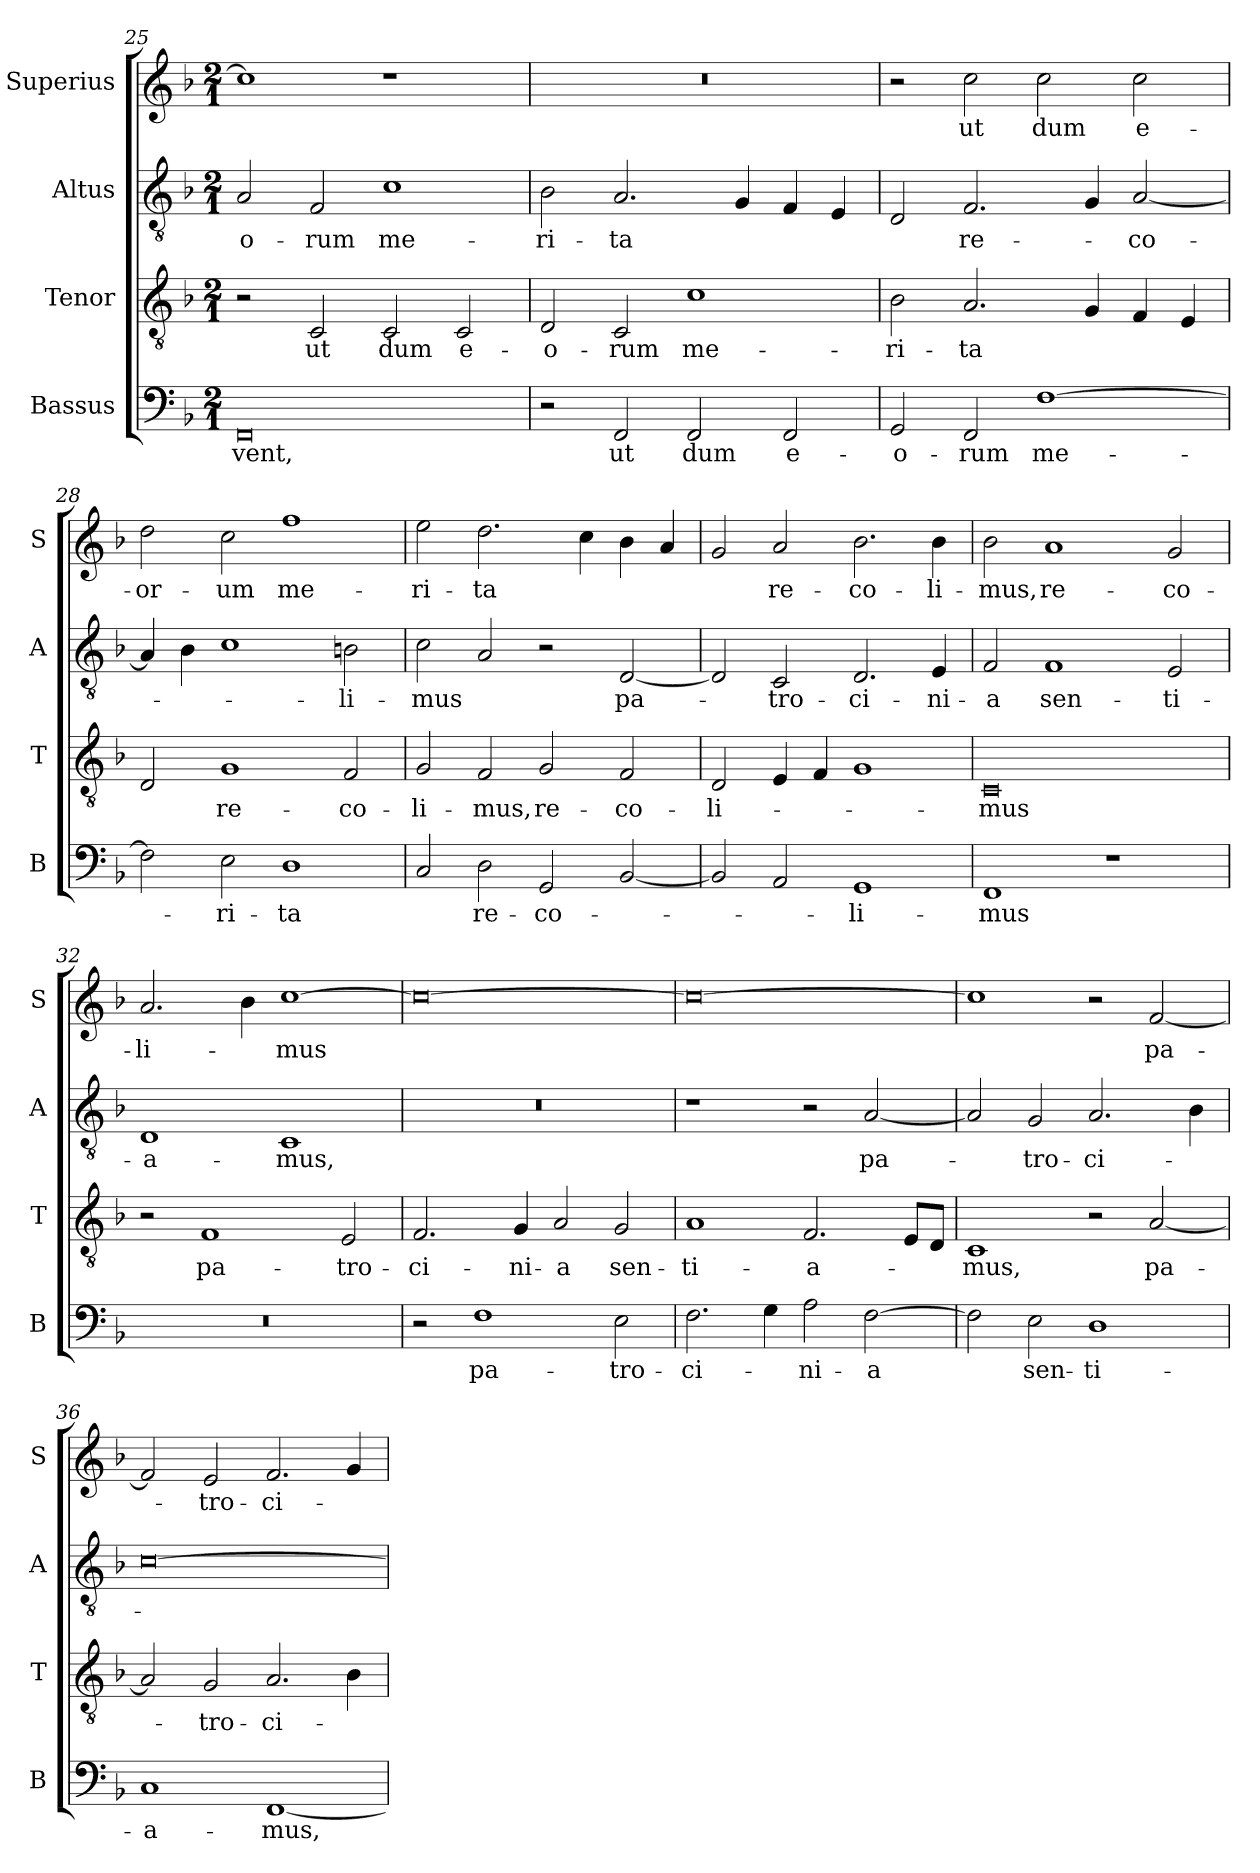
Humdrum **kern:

**kern	**text	**kern	**text	**kern	**text	**kern	**text
*part4	*part4	*part3	*part3	*part2	*part2	*part1	*part1
*staff4	*staff4	*staff3	*staff3	*staff2	*staff2	*staff1	*staff1
*I"Bassus	*	*I"Tenor	*	*I"Altus	*	*I"Superius	*
*I'B	*	*I'T	*	*I'A	*	*I'S	*
*clefF4	*	*clefGv2	*	*clefGv2	*	*clefG2	*
*k[b-]	*	*k[b-]	*	*k[b-]	*	*k[b-]	*
*F:	*	*F:	*	*F:	*	*F:	*
*M2/1	*	*M2/1	*	*M2/1	*	*M2/1	*
=25	=25	=25	=25	=25	=25	=25	=25
0FF	-vent,	2r	.	2A	-o-	1cc]	.
.	.	2C	ut	2F	-rum	.	.
.	.	2C	dum	1c	me-	1r	.
.	.	2C	e-	.	.	.	.
=26	=26	=26	=26	=26	=26	=26	=26
2r	.	2D	-o-	2B-	-ri-	0r	.
2FF	ut	2C	-rum	2.A	-ta	.	.
2FF	dum	1c	me-	.	.	.	.
.	.	.	.	4G	.	.	.
2FF	e-	.	.	4F	.	.	.
.	.	.	.	4E	.	.	.
=27	=27	=27	=27	=27	=27	=27	=27
2GG	-o-	2B-	-ri-	2D	.	2r	.
2FF	-rum	2.A	-ta	2.F	re-	2cc	ut
[1F	me-	.	.	.	.	2cc	dum
.	.	4G	.	4G	.	.	.
.	.	4F	.	[2A	-co-	2cc	e-
.	.	4E	.	.	.	.	.
=28	=28	=28	=28	=28	=28	=28	=28
2F]	.	2D	.	4A]	.	2dd	-or-
.	.	.	.	4B-	.	.	.
2E	-ri-	1G	re-	1c	.	2cc	-um
1D	-ta	.	.	.	.	1ff	me-
.	.	2F	-co-	2Bn	-li-	.	.
=29	=29	=29	=29	=29	=29	=29	=29
2C	.	2G	-li-	2c	-mus	2ee	-ri-
2D	re-	2F	-mus,	2A	.	2.dd	-ta
2GG	-co-	2G	re-	2r	.	.	.
.	.	.	.	.	.	4cc	.
[2BB-	.	2F	-co-	[2D	pa-	4b-	.
.	.	.	.	.	.	4a	.
=30	=30	=30	=30	=30	=30	=30	=30
2BB-]	.	2D	-li-	2D]	.	2g	.
2AA	.	4E	.	2C	-tro-	2a	re-
.	.	4F	.	.	.	.	.
1GG	-li-	1G	.	2.D	-ci-	2.b-	-co-
.	.	.	.	4E	-ni-	4b-	-li-
=31	=31	=31	=31	=31	=31	=31	=31
1FF	-mus	0C	-mus	2F	-a	2b-	-mus,
.	.	.	.	1F	sen-	1a	re-
1r	.	.	.	.	.	.	.
.	.	.	.	2E	-ti-	2g	-co-
=32	=32	=32	=32	=32	=32	=32	=32
0r	.	2r	.	1D	-a-	2.a	-li-
.	.	1F	pa-	.	.	.	.
.	.	.	.	.	.	4b-	.
.	.	.	.	1C	-mus,	[1cc	-mus
.	.	2E	-tro-	.	.	.	.
=33	=33	=33	=33	=33	=33	=33	=33
2r	.	2.F	-ci-	0r	.	0cc_	.
1F	pa-	.	.	.	.	.	.
.	.	4G	-ni-	.	.	.	.
.	.	2A	-a	.	.	.	.
2E	-tro-	2G	sen-	.	.	.	.
=34	=34	=34	=34	=34	=34	=34	=34
2.F	-ci-	1A	-ti-	1r	.	0cc_	.
4G	.	.	.	.	.	.	.
2A	-ni-	2.F	-a-	2r	.	.	.
[2F	-a	.	.	[2A	pa-	.	.
.	.	8EL	.	.	.	.	.
.	.	8DJ	.	.	.	.	.
=35	=35	=35	=35	=35	=35	=35	=35
2F]	.	1C	-mus,	2A]	.	1cc]	.
2E	sen-	.	.	2G	-tro-	.	.
1D	-ti-	2r	.	2.A	-ci-	2r	.
.	.	[2A	pa-	.	.	[2f	pa-
.	.	.	.	4B-	.	.	.
=36	=36	=36	=36	=36	=36	=36	=36
1C	-a-	2A]	.	[0c	.	2f]	.
.	.	2G	-tro-	.	.	2e	-tro-
[1FF	-mus,	2.A	-ci-	.	.	2.f	-ci-
.	.	4B-	.	.	.	4g	.
=	=	=	=	=	=	=	=
*-	*-	*-	*-	*-	*-	*-	*-
